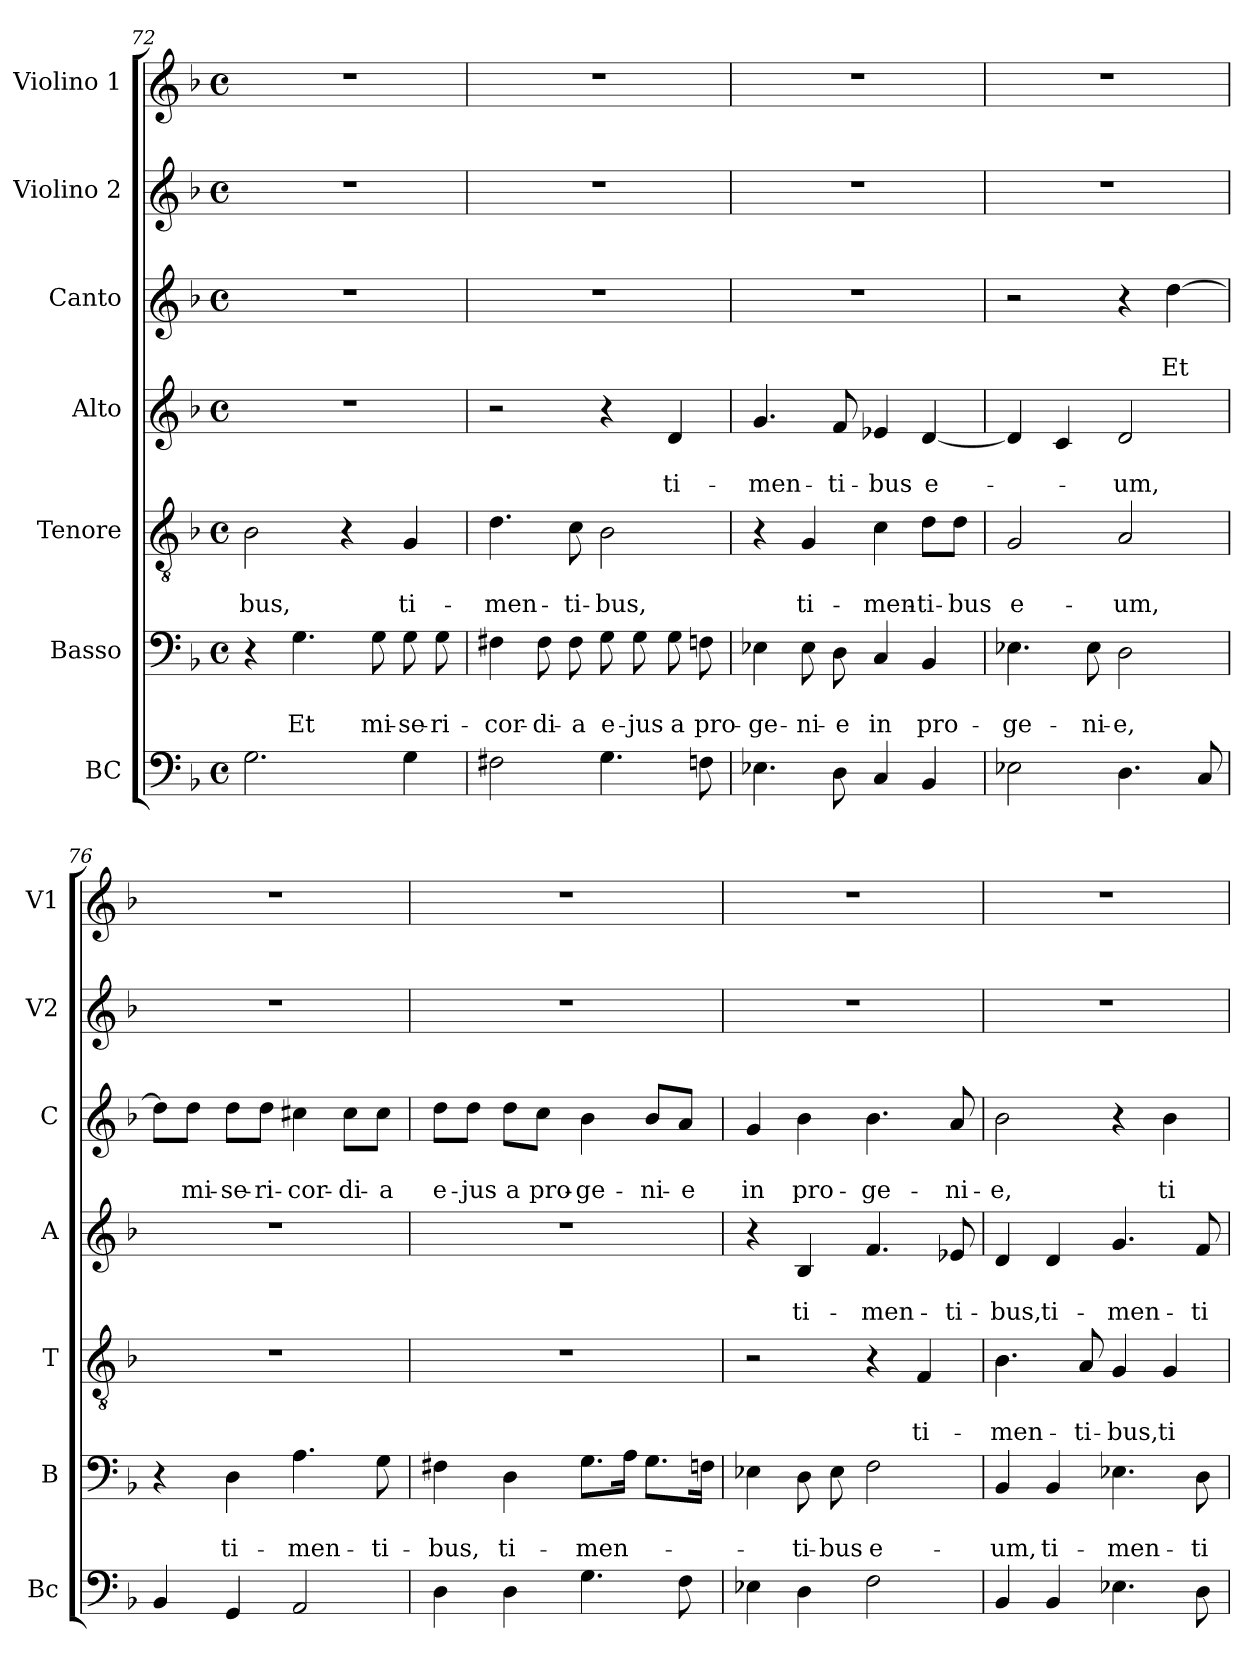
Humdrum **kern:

**kern	**kern	**text	**text	**kern	**text	**text	**kern	**text	**text	**kern	**text	**text	**kern	**kern
*part7	*part6	*part6	*part6	*part5	*part5	*part5	*part4	*part4	*part4	*part3	*part3	*part3	*part2	*part1
*staff7	*staff6	*staff6	*staff6	*staff5	*staff5	*staff5	*staff4	*staff4	*staff4	*staff3	*staff3	*staff3	*staff2	*staff1
*I"BC	*I"Basso	*	*	*I"Tenore	*	*	*I"Alto	*	*	*I"Canto	*	*	*I"Violino 2	*I"Violino 1
*I'Bc	*I'B	*	*	*I'T	*	*	*I'A	*	*	*I'C	*	*	*I'V2	*I'V1
*clefF4	*clefF4	*	*	*clefGv2	*	*	*clefG2	*	*	*clefG2	*	*	*clefG2	*clefG2
*k[b-]	*k[b-]	*	*	*k[b-]	*	*	*k[b-]	*	*	*k[b-]	*	*	*k[b-]	*k[b-]
*F:	*F:	*	*	*F:	*	*	*F:	*	*	*F:	*	*	*F:	*F:
*M4/4	*M4/4	*	*	*M4/4	*	*	*M4/4	*	*	*M4/4	*	*	*M4/4	*M4/4
*met(c)	*met(c)	*	*	*met(c)	*	*	*met(c)	*	*	*met(c)	*	*	*met(c)	*met(c)
=72	=72	=72	=72	=72	=72	=72	=72	=72	=72	=72	=72	=72	=72	=72
!	!	!	!	!	!	!LO:LY:b	!	!	!	!	!	!	!	!
2.G\	4r	.	.	2B-\	.	-bus,	1r	.	.	1r	.	.	1r	1r
!	!	!	!LO:LY:b	!	!	!	!	!	!	!	!	!	!	!
.	4.G\	.	Et	.	.	.	.	.	.	.	.	.	.	.
.	.	.	.	4r	.	.	.	.	.	.	.	.	.	.
!	!	!	!LO:LY:b	!	!	!	!	!	!	!	!	!	!	!
.	8G\	.	mi-	.	.	.	.	.	.	.	.	.	.	.
!	!	!	!LO:LY:b	!	!	!LO:LY:b	!	!	!	!	!	!	!	!
4G\	8G\	.	-se-	4G/	.	ti-	.	.	.	.	.	.	.	.
!	!	!	!LO:LY:b	!	!	!	!	!	!	!	!	!	!	!
.	8G\	.	-ri-	.	.	.	.	.	.	.	.	.	.	.
!!LO:PB:g=z
=73	=73	=73	=73	=73	=73	=73	=73	=73	=73	=73	=73	=73	=73	=73
!	!	!	!LO:LY:b	!	!	!LO:LY:b	!	!	!	!	!	!	!	!
2F#X\	4F#X\	.	-cor-	4.d\	.	-men-	2r	.	.	1r	.	.	1r	1r
!	!	!	!LO:LY:b	!	!	!	!	!	!	!	!	!	!	!
.	8F#\	.	-di-	.	.	.	.	.	.	.	.	.	.	.
!	!	!	!LO:LY:b	!	!	!LO:LY:b	!	!	!	!	!	!	!	!
.	8F#\	.	-a	8c\	.	-ti-	.	.	.	.	.	.	.	.
!	!	!	!LO:LY:b	!	!	!LO:LY:b	!	!	!	!	!	!	!	!
4.G\	8G\	.	e-	2B-\	.	-bus,	4r	.	.	.	.	.	.	.
!	!	!	!LO:LY:b	!	!	!	!	!	!	!	!	!	!	!
.	8G\	.	-jus	.	.	.	.	.	.	.	.	.	.	.
!	!	!	!LO:LY:b	!	!	!	!	!	!LO:LY:b	!	!	!	!	!
.	8G\	.	a	.	.	.	4d/	.	ti-	.	.	.	.	.
!	!	!	!LO:LY:b	!	!	!	!	!	!	!	!	!	!	!
8Fn\	8Fn\	.	pro-	.	.	.	.	.	.	.	.	.	.	.
=74	=74	=74	=74	=74	=74	=74	=74	=74	=74	=74	=74	=74	=74	=74
!	!	!	!LO:LY:b	!	!	!	!	!	!LO:LY:b	!	!	!	!	!
4.E-X\	4E-X\	.	-ge-	4r	.	.	4.g/	.	-men-	1r	.	.	1r	1r
!	!	!	!LO:LY:b	!	!	!LO:LY:b	!	!	!	!	!	!	!	!
.	8E-\	.	-ni-	4G/	.	ti-	.	.	.	.	.	.	.	.
!	!	!	!LO:LY:b	!	!	!	!	!	!LO:LY:b	!	!	!	!	!
8D\	8D\	.	-e	.	.	.	8f/	.	-ti-	.	.	.	.	.
!	!	!	!LO:LY:b	!	!	!LO:LY:b	!	!	!LO:LY:b	!	!	!	!	!
4C/	4C/	.	in	4c\	.	-men-	4e-X/	.	-bus	.	.	.	.	.
!	!	!	!LO:LY:b	!	!	!LO:LY:b	!	!	!LO:LY:b	!	!	!	!	!
4BB-/	4BB-/	.	pro-	8d\L	.	-ti-	[4d/	.	e-	.	.	.	.	.
!	!	!	!	!	!	!LO:LY:b	!	!	!	!	!	!	!	!
.	.	.	.	8d\J	.	-bus	.	.	.	.	.	.	.	.
=75	=75	=75	=75	=75	=75	=75	=75	=75	=75	=75	=75	=75	=75	=75
!	!	!	!LO:LY:b	!	!	!LO:LY:b	!	!	!	!	!	!	!	!
2E-X\	4.E-X\	.	-ge-	2G/	.	e-	4d/]	.	.	2r	.	.	1r	1r
.	.	.	.	.	.	.	4c/	.	.	.	.	.	.	.
!	!	!	!LO:LY:b	!	!	!	!	!	!	!	!	!	!	!
.	8E-\	.	-ni-	.	.	.	.	.	.	.	.	.	.	.
!	!	!	!LO:LY:b	!	!	!LO:LY:b	!	!	!LO:LY:b	!	!	!	!	!
4.D\	2D\	.	-e,	2A/	.	-um,	2d/	.	-um,	4r	.	.	.	.
!	!	!	!	!	!	!	!	!	!	!	!	!LO:LY:b	!	!
.	.	.	.	.	.	.	.	.	.	[4dd\	.	Et	.	.
8C/	.	.	.	.	.	.	.	.	.	.	.	.	.	.
=76	=76	=76	=76	=76	=76	=76	=76	=76	=76	=76	=76	=76	=76	=76
4BB-/	4r	.	.	1r	.	.	1r	.	.	8dd\L]	.	.	1r	1r
!	!	!	!	!	!	!	!	!	!	!	!	!LO:LY:b	!	!
.	.	.	.	.	.	.	.	.	.	8dd\J	.	mi-	.	.
!	!	!	!LO:LY:b	!	!	!	!	!	!	!	!	!LO:LY:b	!	!
4GG/	4D\	.	ti-	.	.	.	.	.	.	8dd\L	.	-se-	.	.
!	!	!	!	!	!	!	!	!	!	!	!	!LO:LY:b	!	!
.	.	.	.	.	.	.	.	.	.	8dd\J	.	-ri-	.	.
!	!	!	!LO:LY:b	!	!	!	!	!	!	!	!	!LO:LY:b	!	!
2AA/	4.A\	.	-men-	.	.	.	.	.	.	4cc#X\	.	-cor-	.	.
!	!	!	!	!	!	!	!	!	!	!	!	!LO:LY:b	!	!
.	.	.	.	.	.	.	.	.	.	8cc#\L	.	-di-	.	.
!	!	!	!LO:LY:b	!	!	!	!	!	!	!	!	!LO:LY:b	!	!
.	8G\	.	-ti-	.	.	.	.	.	.	8cc#\J	.	-a	.	.
!!LO:LB:g=z
=77	=77	=77	=77	=77	=77	=77	=77	=77	=77	=77	=77	=77	=77	=77
!	!	!	!LO:LY:b	!	!	!	!	!	!	!	!	!LO:LY:b	!	!
4D\	4F#X\	.	-bus,	1r	.	.	1r	.	.	8dd\L	.	e-	1r	1r
!	!	!	!	!	!	!	!	!	!	!	!	!LO:LY:b	!	!
.	.	.	.	.	.	.	.	.	.	8dd\J	.	-jus	.	.
!	!	!	!LO:LY:b	!	!	!	!	!	!	!	!	!LO:LY:b	!	!
4D\	4D\	.	ti-	.	.	.	.	.	.	8dd\L	.	a	.	.
!	!	!	!	!	!	!	!	!	!	!	!	!LO:LY:b	!	!
.	.	.	.	.	.	.	.	.	.	8cc\J	.	pro-	.	.
!	!	!	!LO:LY:b	!	!	!	!	!	!	!	!	!LO:LY:b	!	!
4.G\	8.G\L	.	-men-	.	.	.	.	.	.	4b-\	.	-ge-	.	.
.	16A\Jk	.	.	.	.	.	.	.	.	.	.	.	.	.
!	!	!	!	!	!	!	!	!	!	!	!	!LO:LY:b	!	!
.	8.G\L	.	.	.	.	.	.	.	.	8b-/L	.	-ni-	.	.
!	!	!	!	!	!	!	!	!	!	!	!	!LO:LY:b	!	!
8F\	.	.	.	.	.	.	.	.	.	8a/J	.	-e	.	.
.	16Fn\Jk	.	.	.	.	.	.	.	.	.	.	.	.	.
=78	=78	=78	=78	=78	=78	=78	=78	=78	=78	=78	=78	=78	=78	=78
!	!	!	!	!	!	!	!	!	!	!	!	!LO:LY:b	!	!
4E-X\	4E-X\	.	.	2r	.	.	4r	.	.	4g/	.	in	1r	1r
!	!	!	!LO:LY:b	!	!	!	!	!	!LO:LY:b	!	!	!LO:LY:b	!	!
4D\	8D\	.	-ti-	.	.	.	4B-/	.	ti-	4b-\	.	pro-	.	.
!	!	!	!LO:LY:b	!	!	!	!	!	!	!	!	!	!	!
.	8E-\	.	-bus	.	.	.	.	.	.	.	.	.	.	.
!	!	!	!LO:LY:b	!	!	!	!	!	!LO:LY:b	!	!	!LO:LY:b	!	!
2F\	2F\	.	e-	4r	.	.	4.f/	.	-men-	4.b-\	.	-ge-	.	.
!	!	!	!	!	!	!LO:LY:b	!	!	!	!	!	!	!	!
.	.	.	.	4F/	.	ti-	.	.	.	.	.	.	.	.
!	!	!	!	!	!	!	!	!	!LO:LY:b	!	!	!LO:LY:b	!	!
.	.	.	.	.	.	.	8e-X/	.	-ti-	8a/	.	-ni-	.	.
=79	=79	=79	=79	=79	=79	=79	=79	=79	=79	=79	=79	=79	=79	=79
!	!	!	!LO:LY:b	!	!	!LO:LY:b	!	!	!LO:LY:b	!	!	!LO:LY:b	!	!
4BB-/	4BB-/	.	-um,	4.B-\	.	-men-	4d/	.	-bus,	2b-\	.	-e,	1r	1r
!	!	!	!LO:LY:b	!	!	!	!	!	!LO:LY:b	!	!	!	!	!
4BB-/	4BB-/	.	ti-	.	.	.	4d/	.	ti-	.	.	.	.	.
!	!	!	!	!	!	!LO:LY:b	!	!	!	!	!	!	!	!
.	.	.	.	8A/	.	-ti-	.	.	.	.	.	.	.	.
!	!	!	!LO:LY:b	!	!	!LO:LY:b	!	!	!LO:LY:b	!	!	!	!	!
4.E-X\	4.E-X\	.	-men-	4G/	.	-bus,	4.g/	.	-men-	4r	.	.	.	.
!	!	!	!	!	!	!LO:LY:b	!	!	!	!	!	!LO:LY:b	!	!
.	.	.	.	4G/	.	ti-	.	.	.	4b-\	.	ti-	.	.
!	!	!	!LO:LY:b	!	!	!	!	!	!LO:LY:b	!	!	!	!	!
8D\	8D\	.	-ti-	.	.	.	8f/	.	-ti-	.	.	.	.	.
=	=	=	=	=	=	=	=	=	=	=	=	=	=	=
*-	*-	*-	*-	*-	*-	*-	*-	*-	*-	*-	*-	*-	*-	*-
